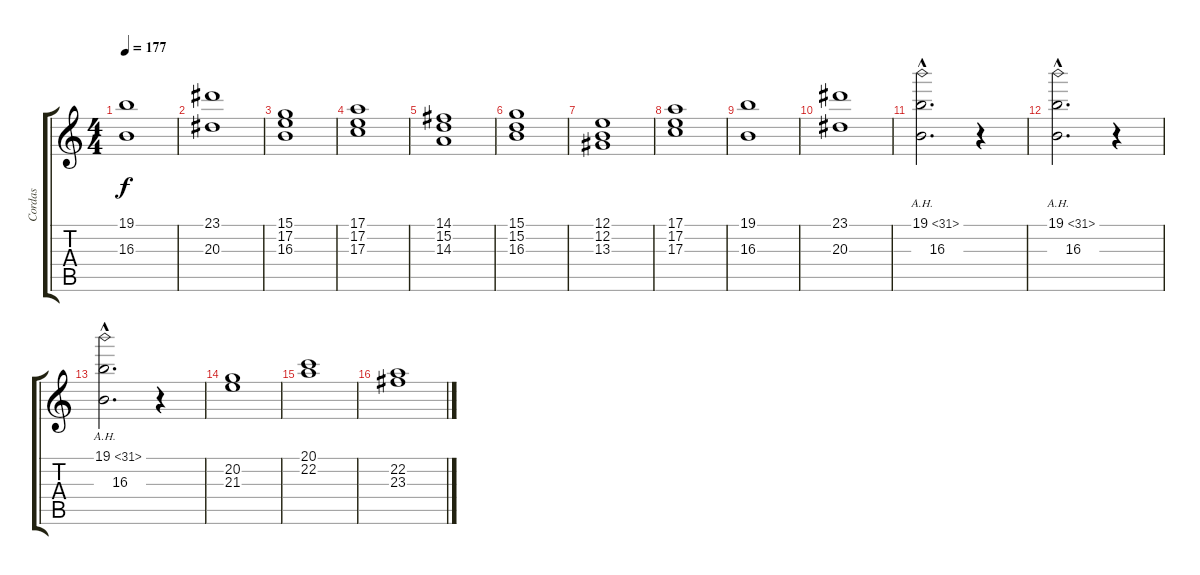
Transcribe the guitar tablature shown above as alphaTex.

\track ("Cordas" "Cordas") {instrument stringensemble1}
\staff {score tabs}
\tuning (E4 B3 G3 D3 A2 E2) {hide}
\ts (4 4)
\tempo 177
\clef g2
\ks c
(19.1 16.3).1{dy f} |
(23.1 20.3).1 |
(15.1 17.2 16.3).1 |
(17.1 17.2 17.3).1 |
(14.1 15.2 14.3).1 |
(15.1 15.2 16.3).1 |
(12.1 12.2 13.3).1 |
(17.1 17.2 17.3).1 |
(19.1 16.3).1 |
(23.1 20.3).1 |
(19.1{ah 12 hac} 16.3{hac}).2{d} r.4 |
(19.1{ah 12 hac} 16.3{hac}).2{d} r.4 |
(19.1{ah 12 hac} 16.3{hac}).2{d} r.4 |
(20.2 21.3).1 |
(20.1 22.2).1 |
(22.2 23.3).1
